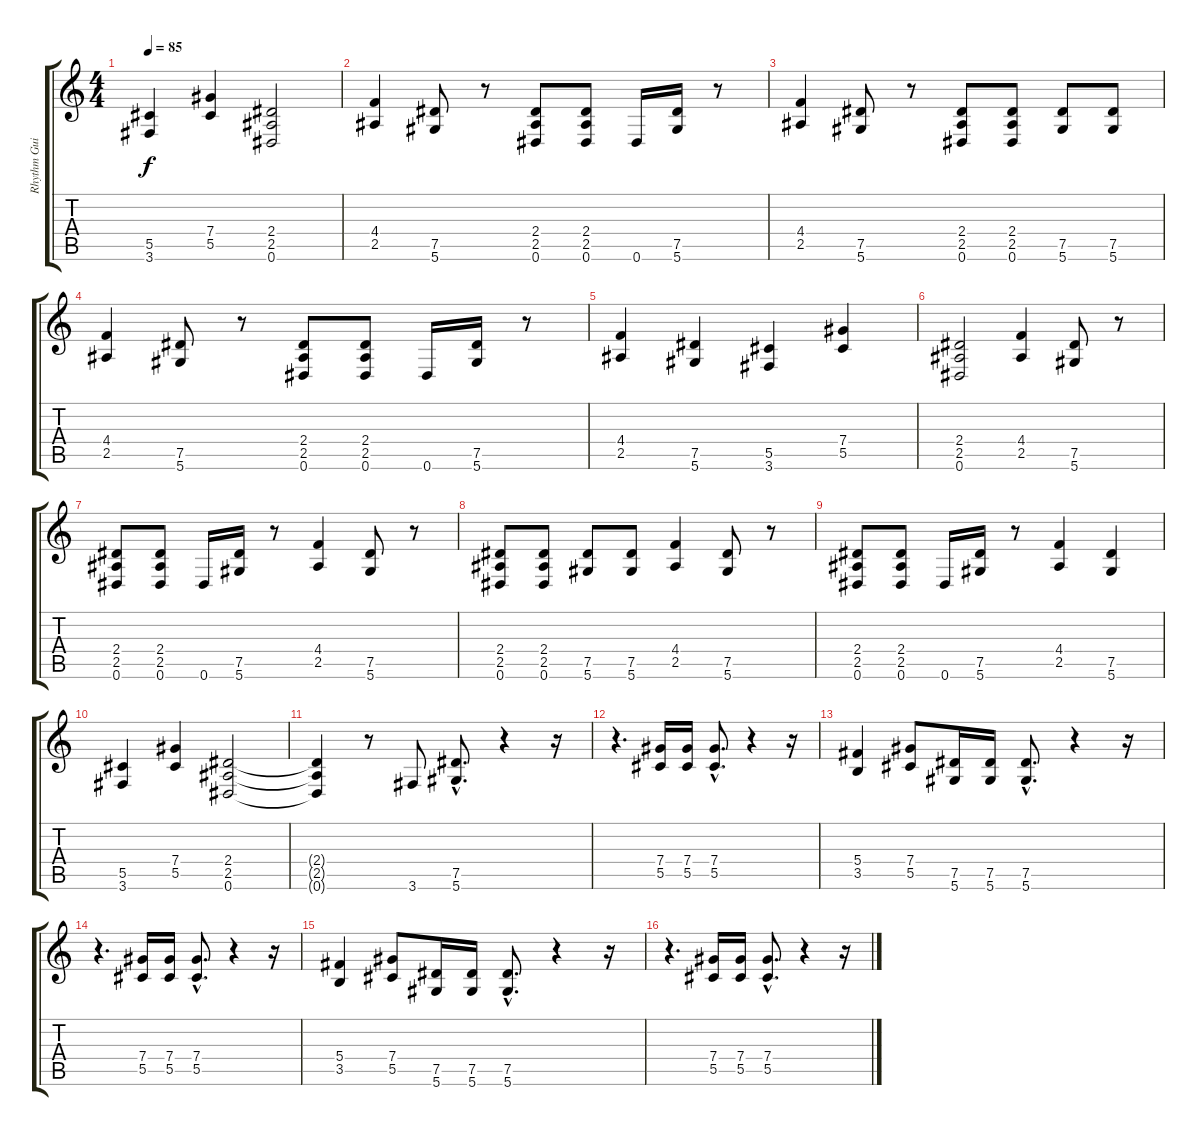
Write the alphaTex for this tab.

\track ("Rhythm Guitar" "Rhythm Gui") {instrument distortionguitar}
\staff {score tabs}
\tuning (Eb4 Bb3 Gb3 Db3 Ab2 Eb2) {hide}
\ts (4 4)
\tempo 85
\clef g2
\ks c
(5.5 3.6).4{dy f} (7.4 5.5).4 (2.4 2.5 0.6).2 |
(4.4 2.5).4 (7.5 5.6).8 r.8 (2.4 2.5 0.6).8 (2.4 2.5 0.6).8 0.6.16 (7.5 5.6).16 r.8 |
(4.4 2.5).4 (7.5 5.6).8 r.8 (2.4 2.5 0.6).8 (2.4 2.5 0.6).8 (7.5 5.6).8 (7.5 5.6).8 |
(4.4 2.5).4 (7.5 5.6).8 r.8 (2.4 2.5 0.6).8 (2.4 2.5 0.6).8 0.6.16 (7.5 5.6).16 r.8 |
(4.4 2.5).4 (7.5 5.6).4 (5.5 3.6).4 (7.4 5.5).4 |
(2.4 2.5 0.6).2 (4.4 2.5).4 (7.5 5.6).8 r.8 |
(2.4 2.5 0.6).8 (2.4 2.5 0.6).8 0.6.16 (7.5 5.6).16 r.8 (4.4 2.5).4 (7.5 5.6).8 r.8 |
(2.4 2.5 0.6).8 (2.4 2.5 0.6).8 (7.5 5.6).8 (7.5 5.6).8 (4.4 2.5).4 (7.5 5.6).8 r.8 |
(2.4 2.5 0.6).8 (2.4 2.5 0.6).8 0.6.16 (7.5 5.6).16 r.8 (4.4 2.5).4 (7.5 5.6).4 |
(5.5 3.6).4 (7.4 5.5).4 (2.4 2.5 0.6).2 |
(2.4{t} 2.5{t} 0.6{t}).4 r.8 3.6.8 (7.5{hac} 5.6{hac}).8{d} r.4 r.16 |
r.4{d} (7.4 5.5).16 (7.4 5.5).16 (7.4{hac} 5.5{hac}).8{d} r.4 r.16 |
(5.4 3.5).4 (7.4 5.5).8 (7.5 5.6).16 (7.5 5.6).16 (7.5{hac} 5.6{hac}).8{d} r.4 r.16 |
r.4{d} (7.4 5.5).16 (7.4 5.5).16 (7.4{hac} 5.5{hac}).8{d} r.4 r.16 |
(5.4 3.5).4 (7.4 5.5).8 (7.5 5.6).16 (7.5 5.6).16 (7.5{hac} 5.6{hac}).8{d} r.4 r.16 |
r.4{d} (7.4 5.5).16 (7.4 5.5).16 (7.4{hac} 5.5{hac}).8{d} r.4 r.16
